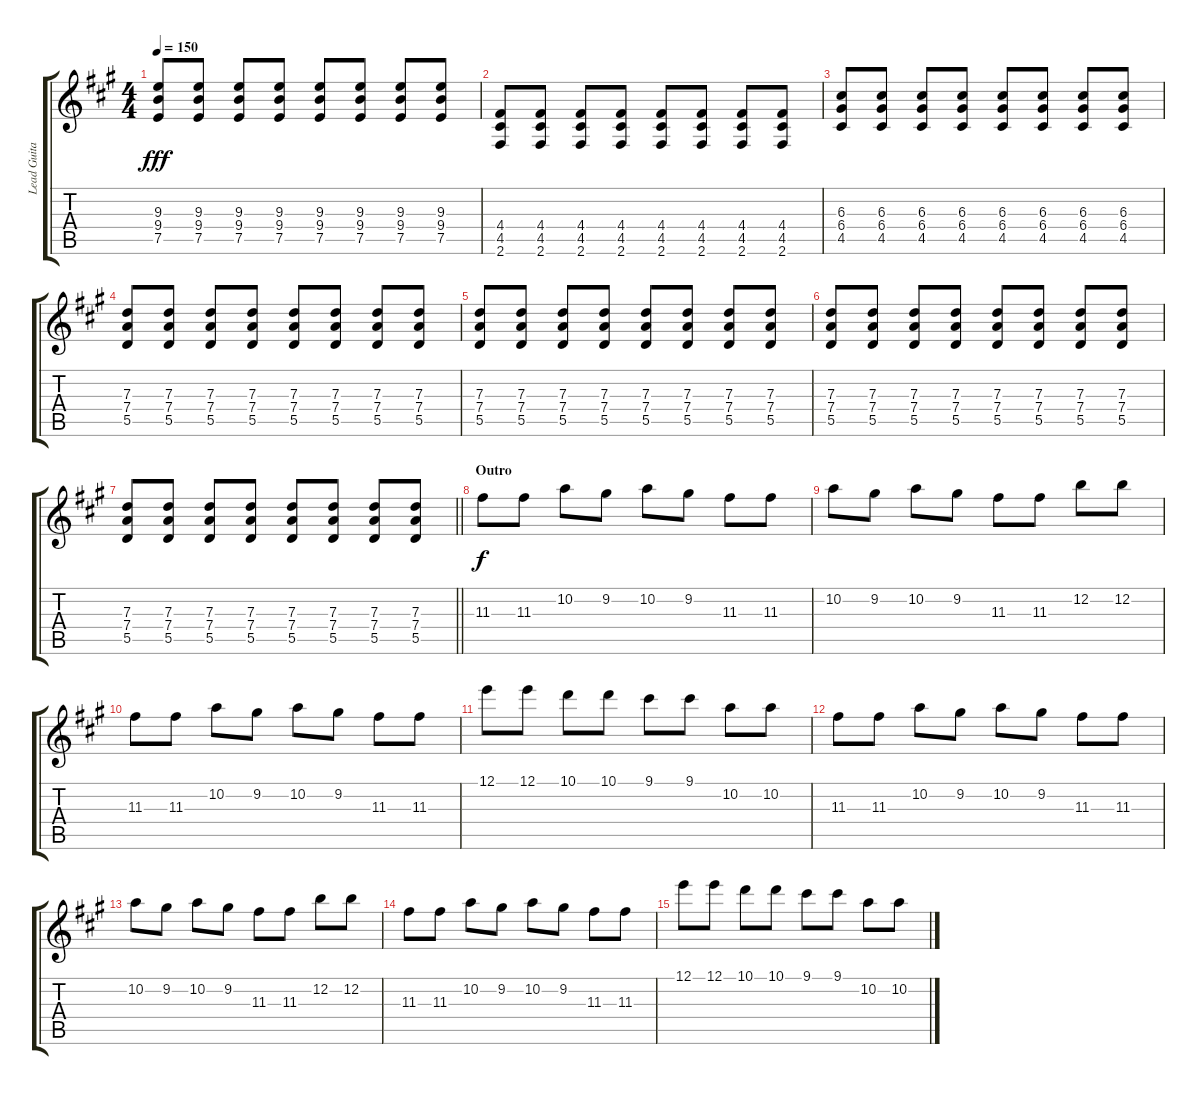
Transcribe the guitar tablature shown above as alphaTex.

\track ("Lead Guitar-- Jon Devoto" "Lead Guita") {instrument distortionguitar}
\staff {score tabs}
\tuning (E4 B3 G3 D3 A2 E2) {hide}
\ts (4 4)
\tempo 150
\clef g2
\ks a
(9.3 9.4 7.5).8{dy fff} (9.3 9.4 7.5).8 (9.3 9.4 7.5).8 (9.3 9.4 7.5).8 (9.3 9.4 7.5).8 (9.3 9.4 7.5).8 (9.3 9.4 7.5).8 (9.3 9.4 7.5).8 |
(4.4 4.5 2.6).8 (4.4 4.5 2.6).8 (4.4 4.5 2.6).8 (4.4 4.5 2.6).8 (4.4 4.5 2.6).8 (4.4 4.5 2.6).8 (4.4 4.5 2.6).8 (4.4 4.5 2.6).8 |
(6.3 6.4 4.5).8 (6.3 6.4 4.5).8 (6.3 6.4 4.5).8 (6.3 6.4 4.5).8 (6.3 6.4 4.5).8 (6.3 6.4 4.5).8 (6.3 6.4 4.5).8 (6.3 6.4 4.5).8 |
(7.3 7.4 5.5).8 (7.3 7.4 5.5).8 (7.3 7.4 5.5).8 (7.3 7.4 5.5).8 (7.3 7.4 5.5).8 (7.3 7.4 5.5).8 (7.3 7.4 5.5).8 (7.3 7.4 5.5).8 |
(7.3 7.4 5.5).8 (7.3 7.4 5.5).8 (7.3 7.4 5.5).8 (7.3 7.4 5.5).8 (7.3 7.4 5.5).8 (7.3 7.4 5.5).8 (7.3 7.4 5.5).8 (7.3 7.4 5.5).8 |
(7.3 7.4 5.5).8 (7.3 7.4 5.5).8 (7.3 7.4 5.5).8 (7.3 7.4 5.5).8 (7.3 7.4 5.5).8 (7.3 7.4 5.5).8 (7.3 7.4 5.5).8 (7.3 7.4 5.5).8 |
\barLineRight lightlight
(7.3 7.4 5.5).8 (7.3 7.4 5.5).8 (7.3 7.4 5.5).8 (7.3 7.4 5.5).8 (7.3 7.4 5.5).8 (7.3 7.4 5.5).8 (7.3 7.4 5.5).8 (7.3 7.4 5.5).8 |
\section ("" "Outro")
11.3.8{dy f} 11.3.8 10.2.8 9.2.8 10.2.8 9.2.8 11.3.8 11.3.8 |
10.2.8 9.2.8 10.2.8 9.2.8 11.3.8 11.3.8 12.2.8 12.2.8 |
11.3.8 11.3.8 10.2.8 9.2.8 10.2.8 9.2.8 11.3.8 11.3.8 |
12.1.8 12.1.8 10.1.8 10.1.8 9.1.8 9.1.8 10.2.8 10.2.8 |
11.3.8 11.3.8 10.2.8 9.2.8 10.2.8 9.2.8 11.3.8 11.3.8 |
10.2.8 9.2.8 10.2.8 9.2.8 11.3.8 11.3.8 12.2.8 12.2.8 |
11.3.8 11.3.8 10.2.8 9.2.8 10.2.8 9.2.8 11.3.8 11.3.8 |
12.1.8 12.1.8 10.1.8 10.1.8 9.1.8 9.1.8 10.2.8 10.2.8
